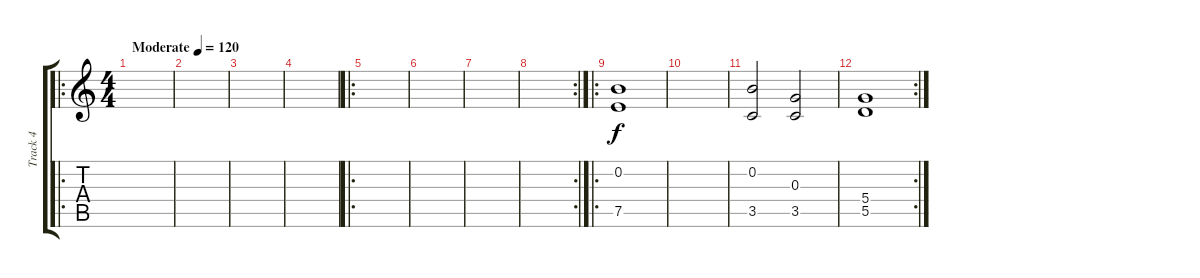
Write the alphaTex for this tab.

\track ("Track 4" "Track 4") {instrument acousticguitarsteel}
\staff {score tabs}
\tuning (E4 B3 G3 D3 A2 E2) {hide}
\ro
\ts (4 4)
\tempo (120 "Moderate")
\clef g2
\ks c
|
|
|
|
\ro
|
|
|
\rc 2
|
\ro
(0.2 7.5).1 |
|
(0.2 3.5).2 (0.3 3.5).2 |
\rc 2
(5.4 5.5).1
